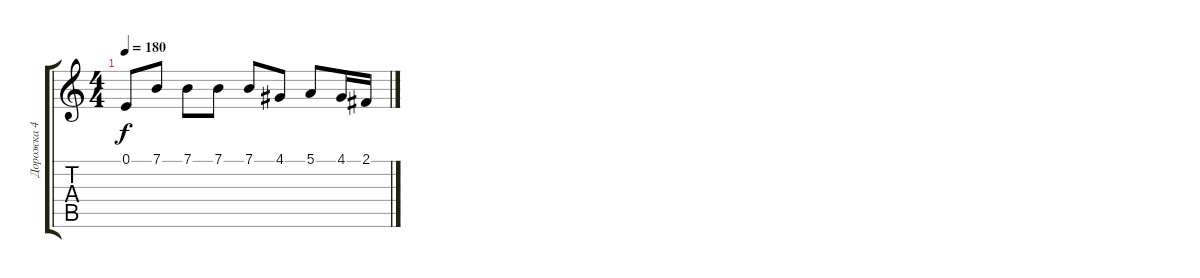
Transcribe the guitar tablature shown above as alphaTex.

\track ("Дорожка 4" "Дорожка 4") {instrument orchestrahit}
\staff {score tabs}
\tuning (E4 B3 G3 D3 A2 E2) {hide}
\ts (4 4)
\tempo 180
\clef g2
\ks c
0.1.8{dy f} 7.1.8 7.1.8 7.1.8 7.1.8 4.1.8 5.1.8 4.1.16 2.1.16
